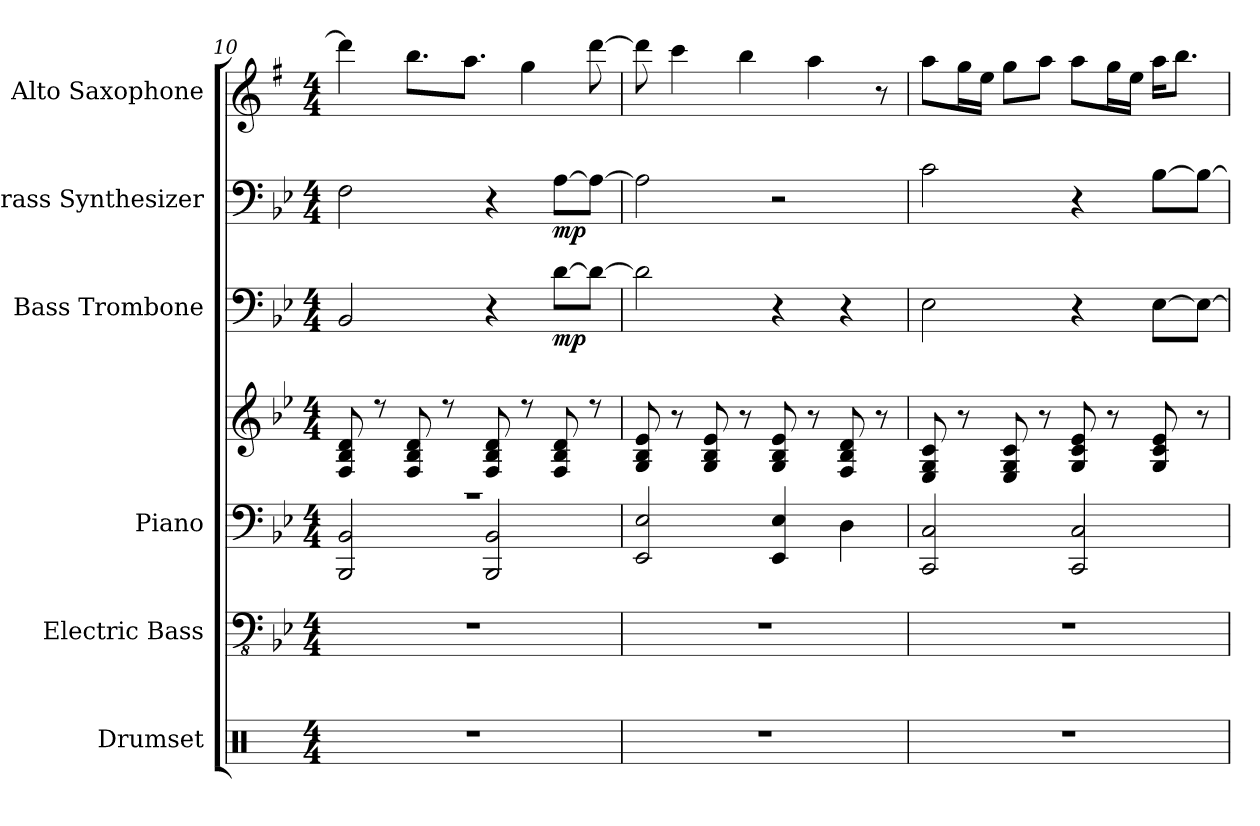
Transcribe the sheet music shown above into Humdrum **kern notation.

**kern	**kern	**kern	**kern	**kern	**dynam	**kern	**dynam	**kern
*part6	*part5	*part4	*part4	*part3	*part3	*part2	*part2	*part1
*staff7	*staff6	*staff5	*staff4	*staff3	*staff3	*staff2	*staff2	*staff1
*I"Drumset	*I"Electric Bass	*I"Piano	*	*I"Bass Trombone	*	*I"Brass Synthesizer	*	*I"Alto Saxophone
*I'Drs.	*I'El. B.	*I'Pno.	*	*I'B. Tbn.	*	*I'Synth.	*	*I'A. Sax.
!!LO:PB:g=z
*clefX	*clefFv4	*clefF4	*clefG2	*clefF4	*	*clefF4	*	*clefG2
*	*	*	*	*	*	*	*	*ITrd5c9
*k[]	*k[b-e-]	*k[b-e-]	*k[b-e-]	*k[b-e-]	*	*k[b-e-]	*	*k[b-e-]
*M4/4	*M4/4	*M4/4	*M4/4	*M4/4	*	*M4/4	*	*M4/4
=10	=10	=10	=10	=10	=10	=10	=10	=10
*	*	*	*^	*	*	*	*	*
1r	1r	2BBB-/ 2BB-/	8F/ 8B-/ 8d/	1r	2BB-/	.	2F\	.	4ff\]
.	.	.	8r	.	.	.	.	.	.
.	.	.	8F/ 8B-/ 8d/	.	.	.	.	.	8.dd\L
.	.	.	8r	.	.	.	.	.	.
.	.	.	.	.	.	.	.	.	8.cc\J
.	.	2BBB-/ 2BB-/	8F/ 8B-/ 8d/	.	4r	.	4r	.	.
.	.	.	8r	.	.	.	.	.	4b-\
!	!	!	!	!	!	!LO:DY:b	!	!LO:DY:b	!
.	.	.	8F/ 8B-/ 8d/	.	[8d\L	mp	[8A\L	mp	.
.	.	.	8r	.	8d\J_	.	8A\J_	.	[8ff\
*	*	*	*v	*v	*	*	*	*	*
=11	=11	=11	=11	=11	=11	=11	=11	=11
1r	1r	2EE-/ 2E-/	8G/ 8B-/ 8e-/	2d\]	.	2A\]	.	8ff\]
.	.	.	8r	.	.	.	.	4ee-\
.	.	.	8G/ 8B-/ 8e-/	.	.	.	.	.
.	.	.	8r	.	.	.	.	4dd\
.	.	4EE-/ 4E-/	8G/ 8B-/ 8e-/	4r	.	2r	.	.
.	.	.	8r	.	.	.	.	4cc\
.	.	4D\	8F/ 8B-/ 8d/	4r	.	.	.	.
.	.	.	8r	.	.	.	.	8r
=12	=12	=12	=12	=12	=12	=12	=12	=12
1r	1r	2CC/ 2C/	8E-/ 8G/ 8c/	2E-\	.	2c\	.	8cc\L
.	.	.	8r	.	.	.	.	16b-\L
.	.	.	.	.	.	.	.	16g\JJ
.	.	.	8E-/ 8G/ 8c/	.	.	.	.	8b-\L
.	.	.	8r	.	.	.	.	8cc\J
.	.	2CC/ 2C/	8G/ 8c/ 8e-/	4r	.	4r	.	8cc\L
.	.	.	8r	.	.	.	.	16b-\L
.	.	.	.	.	.	.	.	16g\JJ
.	.	.	8G/ 8c/ 8e-/	[8E-\L	.	[8B-\L	.	16cc\KL
.	.	.	.	.	.	.	.	8.dd\J
.	.	.	8r	8E-\J_	.	8B-\J_	.	.
=	=	=	=	=	=	=	=	=
*-	*-	*-	*-	*-	*-	*-	*-	*-
